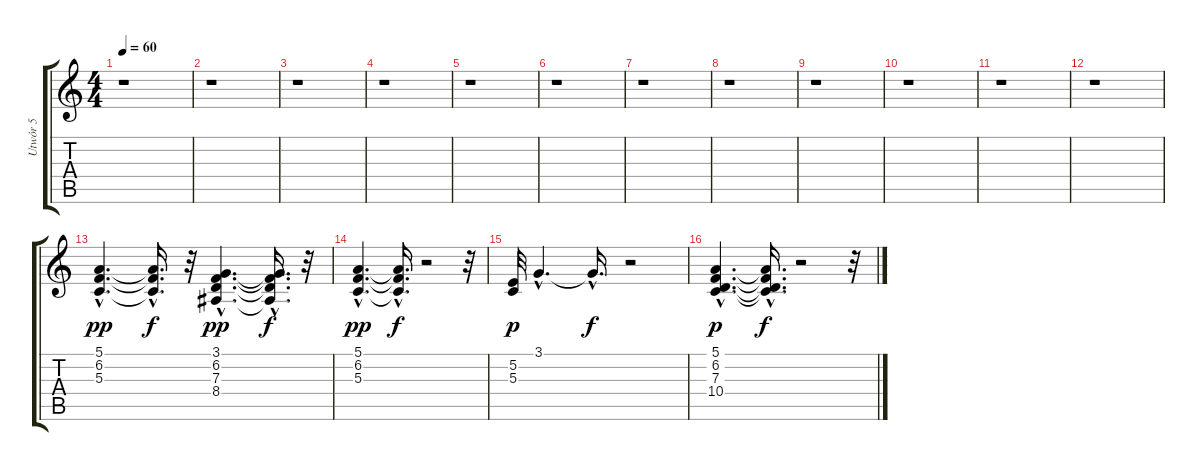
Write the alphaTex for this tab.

\track ("Utwór 5" "Utwór 5") {instrument brightacousticpiano}
\staff {score tabs}
\tuning (E4 B3 G3 D3 A2 E2) {hide}
\ts (4 4)
\tempo 60
\clef g2
\ks c
r.1{dy pp instrument brightacousticpiano} |
r.1 |
r.1 |
r.1 |
r.1 |
r.1 |
r.1 |
r.1 |
r.1 |
r.1 |
r.1 |
r.1 |
(5.1{hac} 6.2{hac} 5.3{hac}).4{d} (5.1{hac t} 6.2{hac t} 5.3{hac t}).16{d dy f} r.32 (3.1{hac} 6.2{hac} 7.3{hac} 8.4{hac}).4{d dy pp} (3.1{hac t} 6.2{hac t} 7.3{hac t} 8.4{hac t}).16{d dy f} r.32 |
(5.1{hac} 6.2{hac} 5.3{hac}).4{d dy pp} (5.1{hac t} 6.2{hac t} 5.3{hac t}).16{d dy f} r.2 r.32 |
(5.2 5.3).32{dy p} 3.1{hac}.4{d} 3.1{hac t}.16{d dy f} r.2 |
(5.1{hac} 6.2{hac} 7.3{hac} 10.4{hac}).4{d dy p} (5.1{hac t} 6.2{hac t} 7.3{hac t} 10.4{hac t}).16{d dy f} r.2 r.32
